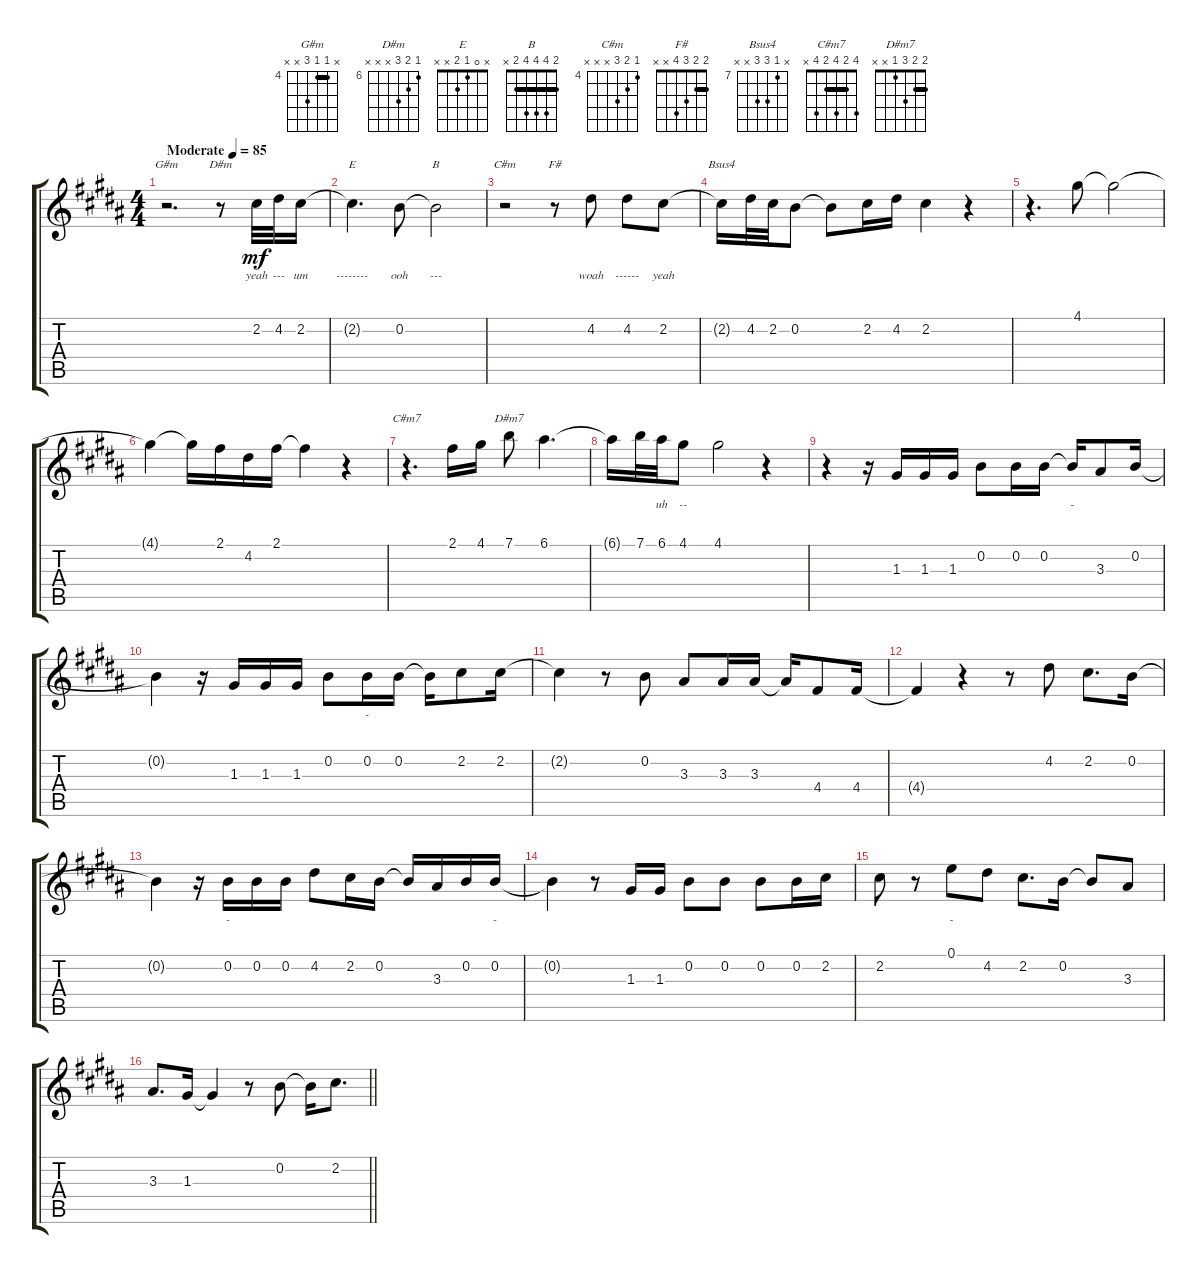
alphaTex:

\track "" {instrument acousticguitarsteel}
\staff {score tabs}
\tuning (E4 B3 G3 D3 A2 E2) {hide}
\chord ("G#m" x 4 4 6 x x) {firstfret 4 barre 4}
\chord ("D#m" 6 7 8 x x x) {firstfret 6}
\chord ("E" x 0 1 2 x x)
\chord ("B" 2 4 4 4 2 x) {barre 2}
\chord ("C#m" 4 5 6 x x x) {firstfret 4}
\chord ("F#" 2 2 3 4 x x) {barre 2}
\chord ("Bsus4" x 7 9 9 x x) {firstfret 7}
\chord ("C#m7" 4 2 4 2 4 x) {barre 2}
\chord ("D#m7" 2 2 3 1 x x) {barre 2}
\ts (4 4)
\tempo (85 "Moderate")
\clef g2
\ks g#minor
r.2{d ch "G#m" dy mf instrument acousticguitarsteel} r.8{ch "D#m"} 2.2.32{lyrics (0 "yeah") lyrics (1 "") lyrics (2 "") lyrics (3 "") lyrics (4 "")} 4.2.32{lyrics (0 "---") lyrics (1 "") lyrics (2 "") lyrics (3 "") lyrics (4 "")} 2.2.16{lyrics (0 "um") lyrics (1 "") lyrics (2 "") lyrics (3 "") lyrics (4 "")} |
2.2{t}.4{d ch "E" lyrics (0 "--------") lyrics (1 "") lyrics (2 "") lyrics (3 "") lyrics (4 "")} 0.2.8{lyrics (0 "ooh") lyrics (1 "") lyrics (2 "") lyrics (3 "") lyrics (4 "")} 0.2{t}.2{ch "B" lyrics (0 "---") lyrics (1 "") lyrics (2 "") lyrics (3 "") lyrics (4 "")} |
r.2{ch "C#m"} r.8{ch "F#"} 4.2.8{lyrics (0 "woah") lyrics (1 "") lyrics (2 "") lyrics (3 "") lyrics (4 "")} 4.2.8{lyrics (0 "------") lyrics (1 "") lyrics (2 "") lyrics (3 "") lyrics (4 "")} 2.2.8{lyrics (0 "yeah") lyrics (1 "") lyrics (2 "") lyrics (3 "") lyrics (4 "")} |
2.2{t}.16{ch "Bsus4" lyrics (0 "") lyrics (1 "") lyrics (2 "") lyrics (3 "") lyrics (4 "")} 4.2.32{lyrics (0 "") lyrics (1 "") lyrics (2 "") lyrics (3 "") lyrics (4 "")} 2.2.32{lyrics (0 "") lyrics (1 "") lyrics (2 "") lyrics (3 "") lyrics (4 "")} 0.2.8{lyrics (0 "") lyrics (1 "") lyrics (2 "") lyrics (3 "") lyrics (4 "")} 0.2{t}.8{lyrics (0 "") lyrics (1 "") lyrics (2 "") lyrics (3 "") lyrics (4 "")} 2.2.16{lyrics (0 "") lyrics (1 "") lyrics (2 "") lyrics (3 "") lyrics (4 "")} 4.2.16{lyrics (0 "") lyrics (1 "") lyrics (2 "") lyrics (3 "") lyrics (4 "")} 2.2.4{lyrics (0 "") lyrics (1 "") lyrics (2 "") lyrics (3 "") lyrics (4 "")} r.4 |
r.4{d} 4.1.8{lyrics (0 "") lyrics (1 "") lyrics (2 "") lyrics (3 "") lyrics (4 "")} 4.1{t}.2{lyrics (0 "") lyrics (1 "") lyrics (2 "") lyrics (3 "") lyrics (4 "")} |
4.1{t}.4{lyrics (0 "") lyrics (1 "") lyrics (2 "") lyrics (3 "") lyrics (4 "")} 4.1{t}.16{lyrics (0 "") lyrics (1 "") lyrics (2 "") lyrics (3 "") lyrics (4 "")} 2.1.16{lyrics (0 "") lyrics (1 "") lyrics (2 "") lyrics (3 "") lyrics (4 "")} 4.2.16{lyrics (0 "") lyrics (1 "") lyrics (2 "") lyrics (3 "") lyrics (4 "")} 2.1.16{lyrics (0 "") lyrics (1 "") lyrics (2 "") lyrics (3 "") lyrics (4 "")} 2.1{t}.4{lyrics (0 "") lyrics (1 "") lyrics (2 "") lyrics (3 "") lyrics (4 "")} r.4 |
r.4{d ch "C#m7"} 2.1.16{lyrics (0 "") lyrics (1 "") lyrics (2 "") lyrics (3 "") lyrics (4 "")} 4.1.16{lyrics (0 "") lyrics (1 "") lyrics (2 "") lyrics (3 "") lyrics (4 "")} 7.1.8{ch "D#m7" lyrics (0 "") lyrics (1 "") lyrics (2 "") lyrics (3 "") lyrics (4 "")} 6.1.4{d lyrics (0 "") lyrics (1 "") lyrics (2 "") lyrics (3 "") lyrics (4 "")} |
6.1{t}.16{lyrics (0 "") lyrics (1 "") lyrics (2 "") lyrics (3 "") lyrics (4 "")} 7.1.32{lyrics (0 "") lyrics (1 "") lyrics (2 "") lyrics (3 "") lyrics (4 "")} 6.1.32{lyrics (0 "uh") lyrics (1 "") lyrics (2 "") lyrics (3 "") lyrics (4 "")} 4.1.8{lyrics (0 "--") lyrics (1 "") lyrics (2 "") lyrics (3 "") lyrics (4 "")} 4.1.2{lyrics (0 "") lyrics (1 "") lyrics (2 "") lyrics (3 "") lyrics (4 "")} r.4 |
r.4 r.16 1.3.16{lyrics (0 "") lyrics (1 "") lyrics (2 "") lyrics (3 "") lyrics (4 "")} 1.3.16{lyrics (0 "") lyrics (1 "") lyrics (2 "") lyrics (3 "") lyrics (4 "")} 1.3.16{lyrics (0 "") lyrics (1 "") lyrics (2 "") lyrics (3 "") lyrics (4 "")} 0.2.8{lyrics (0 "") lyrics (1 "") lyrics (2 "") lyrics (3 "") lyrics (4 "")} 0.2.16{lyrics (0 "") lyrics (1 "") lyrics (2 "") lyrics (3 "") lyrics (4 "")} 0.2.16{lyrics (0 "") lyrics (1 "") lyrics (2 "") lyrics (3 "") lyrics (4 "")} 0.2{t}.16{lyrics (0 "-") lyrics (1 "") lyrics (2 "") lyrics (3 "") lyrics (4 "")} 3.3.8{lyrics (0 "") lyrics (1 "") lyrics (2 "") lyrics (3 "") lyrics (4 "")} 0.2.16{lyrics (0 "") lyrics (1 "") lyrics (2 "") lyrics (3 "") lyrics (4 "")} |
0.2{t}.4{lyrics (0 "") lyrics (1 "") lyrics (2 "") lyrics (3 "") lyrics (4 "")} r.16 1.3.16{lyrics (0 "") lyrics (1 "") lyrics (2 "") lyrics (3 "") lyrics (4 "")} 1.3.16{lyrics (0 "") lyrics (1 "") lyrics (2 "") lyrics (3 "") lyrics (4 "")} 1.3.16{lyrics (0 "") lyrics (1 "") lyrics (2 "") lyrics (3 "") lyrics (4 "")} 0.2.8{lyrics (0 "") lyrics (1 "") lyrics (2 "") lyrics (3 "") lyrics (4 "")} 0.2.16{lyrics (0 "-") lyrics (1 "") lyrics (2 "") lyrics (3 "") lyrics (4 "")} 0.2.16{lyrics (0 "") lyrics (1 "") lyrics (2 "") lyrics (3 "") lyrics (4 "")} 0.2{t}.16{lyrics (0 "") lyrics (1 "") lyrics (2 "") lyrics (3 "") lyrics (4 "")} 2.2.8{lyrics (0 "") lyrics (1 "") lyrics (2 "") lyrics (3 "") lyrics (4 "")} 2.2.16{lyrics (0 "") lyrics (1 "") lyrics (2 "") lyrics (3 "") lyrics (4 "")} |
2.2{t}.4{lyrics (0 "") lyrics (1 "") lyrics (2 "") lyrics (3 "") lyrics (4 "")} r.8 0.2.8{lyrics (0 "") lyrics (1 "") lyrics (2 "") lyrics (3 "") lyrics (4 "")} 3.3.8{lyrics (0 "") lyrics (1 "") lyrics (2 "") lyrics (3 "") lyrics (4 "")} 3.3.16{lyrics (0 "") lyrics (1 "") lyrics (2 "") lyrics (3 "") lyrics (4 "")} 3.3.16{lyrics (0 "") lyrics (1 "") lyrics (2 "") lyrics (3 "") lyrics (4 "")} 3.3{t}.16{lyrics (0 "") lyrics (1 "") lyrics (2 "") lyrics (3 "") lyrics (4 "")} 4.4.8{lyrics (0 "") lyrics (1 "") lyrics (2 "") lyrics (3 "") lyrics (4 "")} 4.4.16{lyrics (0 "") lyrics (1 "") lyrics (2 "") lyrics (3 "") lyrics (4 "")} |
4.4{t}.4{lyrics (0 "") lyrics (1 "") lyrics (2 "") lyrics (3 "") lyrics (4 "")} r.4 r.8 4.2.8{lyrics (0 "") lyrics (1 "") lyrics (2 "") lyrics (3 "") lyrics (4 "")} 2.2.8{d lyrics (0 "") lyrics (1 "") lyrics (2 "") lyrics (3 "") lyrics (4 "")} 0.2.16{lyrics (0 "") lyrics (1 "") lyrics (2 "") lyrics (3 "") lyrics (4 "")} |
0.2{t}.4{lyrics (0 "") lyrics (1 "") lyrics (2 "") lyrics (3 "") lyrics (4 "")} r.16 0.2.16{lyrics (0 "-") lyrics (1 "") lyrics (2 "") lyrics (3 "") lyrics (4 "")} 0.2.16{lyrics (0 "") lyrics (1 "") lyrics (2 "") lyrics (3 "") lyrics (4 "")} 0.2.16{lyrics (0 "") lyrics (1 "") lyrics (2 "") lyrics (3 "") lyrics (4 "")} 4.2.8{lyrics (0 "") lyrics (1 "") lyrics (2 "") lyrics (3 "") lyrics (4 "")} 2.2.16{lyrics (0 "") lyrics (1 "") lyrics (2 "") lyrics (3 "") lyrics (4 "")} 0.2.16{lyrics (0 "") lyrics (1 "") lyrics (2 "") lyrics (3 "") lyrics (4 "")} 0.2{t}.16{lyrics (0 "") lyrics (1 "") lyrics (2 "") lyrics (3 "") lyrics (4 "")} 3.3.16{lyrics (0 "") lyrics (1 "") lyrics (2 "") lyrics (3 "") lyrics (4 "")} 0.2.16{lyrics (0 "") lyrics (1 "") lyrics (2 "") lyrics (3 "") lyrics (4 "")} 0.2.16{lyrics (0 "-") lyrics (1 "") lyrics (2 "") lyrics (3 "") lyrics (4 "")} |
0.2{t}.4{lyrics (0 "") lyrics (1 "") lyrics (2 "") lyrics (3 "") lyrics (4 "")} r.8 1.3.16{lyrics (0 "") lyrics (1 "") lyrics (2 "") lyrics (3 "") lyrics (4 "")} 1.3.16{lyrics (0 "") lyrics (1 "") lyrics (2 "") lyrics (3 "") lyrics (4 "")} 0.2.8{lyrics (0 "") lyrics (1 "") lyrics (2 "") lyrics (3 "") lyrics (4 "")} 0.2.8{lyrics (0 "") lyrics (1 "") lyrics (2 "") lyrics (3 "") lyrics (4 "")} 0.2.8{lyrics (0 "") lyrics (1 "") lyrics (2 "") lyrics (3 "") lyrics (4 "")} 0.2.16{lyrics (0 "") lyrics (1 "") lyrics (2 "") lyrics (3 "") lyrics (4 "")} 2.2.16{lyrics (0 "") lyrics (1 "") lyrics (2 "") lyrics (3 "") lyrics (4 "")} |
2.2.8{lyrics (0 "") lyrics (1 "") lyrics (2 "") lyrics (3 "") lyrics (4 "")} r.8 0.1.8{lyrics (0 "-") lyrics (1 "") lyrics (2 "") lyrics (3 "") lyrics (4 "")} 4.2.8{lyrics (0 "") lyrics (1 "") lyrics (2 "") lyrics (3 "") lyrics (4 "")} 2.2.8{d lyrics (0 "") lyrics (1 "") lyrics (2 "") lyrics (3 "") lyrics (4 "")} 0.2.16{lyrics (0 "") lyrics (1 "") lyrics (2 "") lyrics (3 "") lyrics (4 "")} 0.2{t}.8{lyrics (0 "") lyrics (1 "") lyrics (2 "") lyrics (3 "") lyrics (4 "")} 3.3.8{lyrics (0 "") lyrics (1 "") lyrics (2 "") lyrics (3 "") lyrics (4 "")} |
\barLineRight lightlight
3.3.8{d lyrics (0 "") lyrics (1 "") lyrics (2 "") lyrics (3 "") lyrics (4 "")} 1.3.16{lyrics (0 "") lyrics (1 "") lyrics (2 "") lyrics (3 "") lyrics (4 "")} 1.3{t}.4{lyrics (0 "") lyrics (1 "") lyrics (2 "") lyrics (3 "") lyrics (4 "")} r.8 0.2.8{lyrics (0 "") lyrics (1 "") lyrics (2 "") lyrics (3 "") lyrics (4 "")} 0.2{t}.16{lyrics (0 "") lyrics (1 "") lyrics (2 "") lyrics (3 "") lyrics (4 "")} 2.2.8{d lyrics (0 "") lyrics (1 "") lyrics (2 "") lyrics (3 "") lyrics (4 "")}
